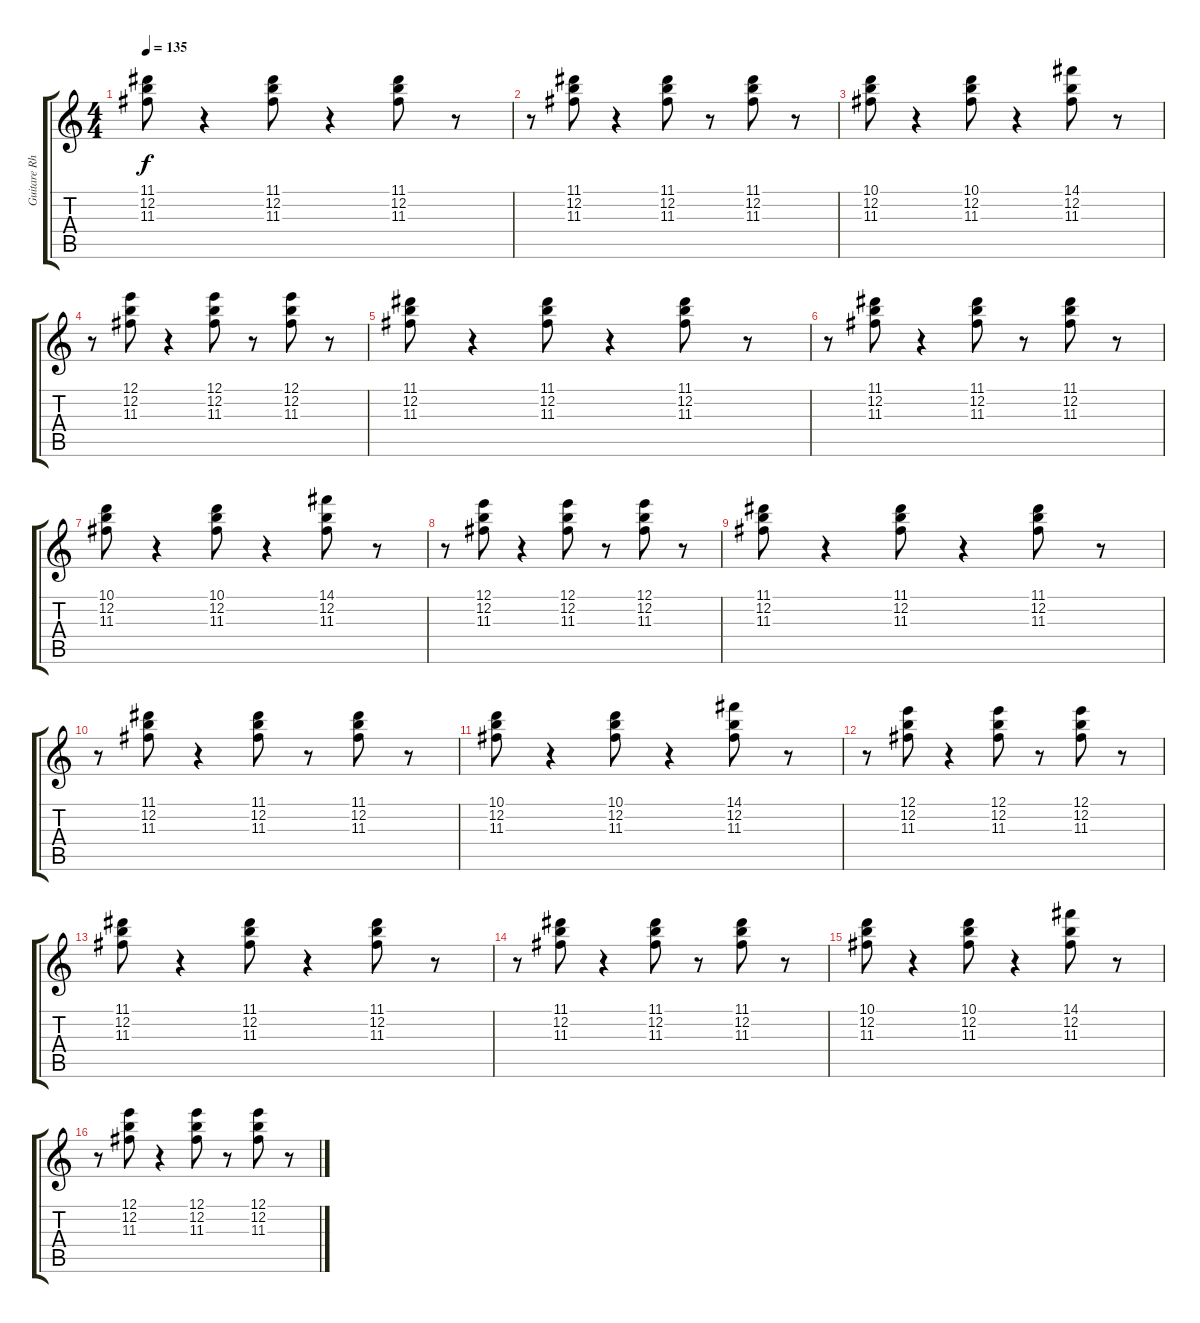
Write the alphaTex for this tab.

\track ("Guitare Rhytmique" "Guitare Rh") {instrument distortionguitar}
\staff {score tabs}
\tuning (E4 B3 G3 D3 A2 E2) {hide}
\ts (4 4)
\tempo 135
\clef g2
\ks c
(11.1 12.2 11.3).8{dy f instrument distortionguitar} r.4 (11.1 12.2 11.3).8 r.4 (11.1 12.2 11.3).8 r.8 |
r.8 (11.1 12.2 11.3).8 r.4 (11.1 12.2 11.3).8 r.8 (11.1 12.2 11.3).8 r.8 |
(10.1 12.2 11.3).8 r.4 (10.1 12.2 11.3).8 r.4 (14.1 12.2 11.3).8 r.8 |
r.8 (12.1 12.2 11.3).8 r.4 (12.1 12.2 11.3).8 r.8 (12.1 12.2 11.3).8 r.8 |
(11.1 12.2 11.3).8 r.4 (11.1 12.2 11.3).8 r.4 (11.1 12.2 11.3).8 r.8 |
r.8 (11.1 12.2 11.3).8 r.4 (11.1 12.2 11.3).8 r.8 (11.1 12.2 11.3).8 r.8 |
(10.1 12.2 11.3).8 r.4 (10.1 12.2 11.3).8 r.4 (14.1 12.2 11.3).8 r.8 |
r.8 (12.1 12.2 11.3).8 r.4 (12.1 12.2 11.3).8 r.8 (12.1 12.2 11.3).8 r.8 |
(11.1 12.2 11.3).8 r.4 (11.1 12.2 11.3).8 r.4 (11.1 12.2 11.3).8 r.8 |
r.8 (11.1 12.2 11.3).8 r.4 (11.1 12.2 11.3).8 r.8 (11.1 12.2 11.3).8 r.8 |
(10.1 12.2 11.3).8 r.4 (10.1 12.2 11.3).8 r.4 (14.1 12.2 11.3).8 r.8 |
r.8 (12.1 12.2 11.3).8 r.4 (12.1 12.2 11.3).8 r.8 (12.1 12.2 11.3).8 r.8 |
(11.1 12.2 11.3).8 r.4 (11.1 12.2 11.3).8 r.4 (11.1 12.2 11.3).8 r.8 |
r.8 (11.1 12.2 11.3).8 r.4 (11.1 12.2 11.3).8 r.8 (11.1 12.2 11.3).8 r.8 |
(10.1 12.2 11.3).8 r.4 (10.1 12.2 11.3).8 r.4 (14.1 12.2 11.3).8 r.8 |
r.8 (12.1 12.2 11.3).8 r.4 (12.1 12.2 11.3).8 r.8 (12.1 12.2 11.3).8 r.8
